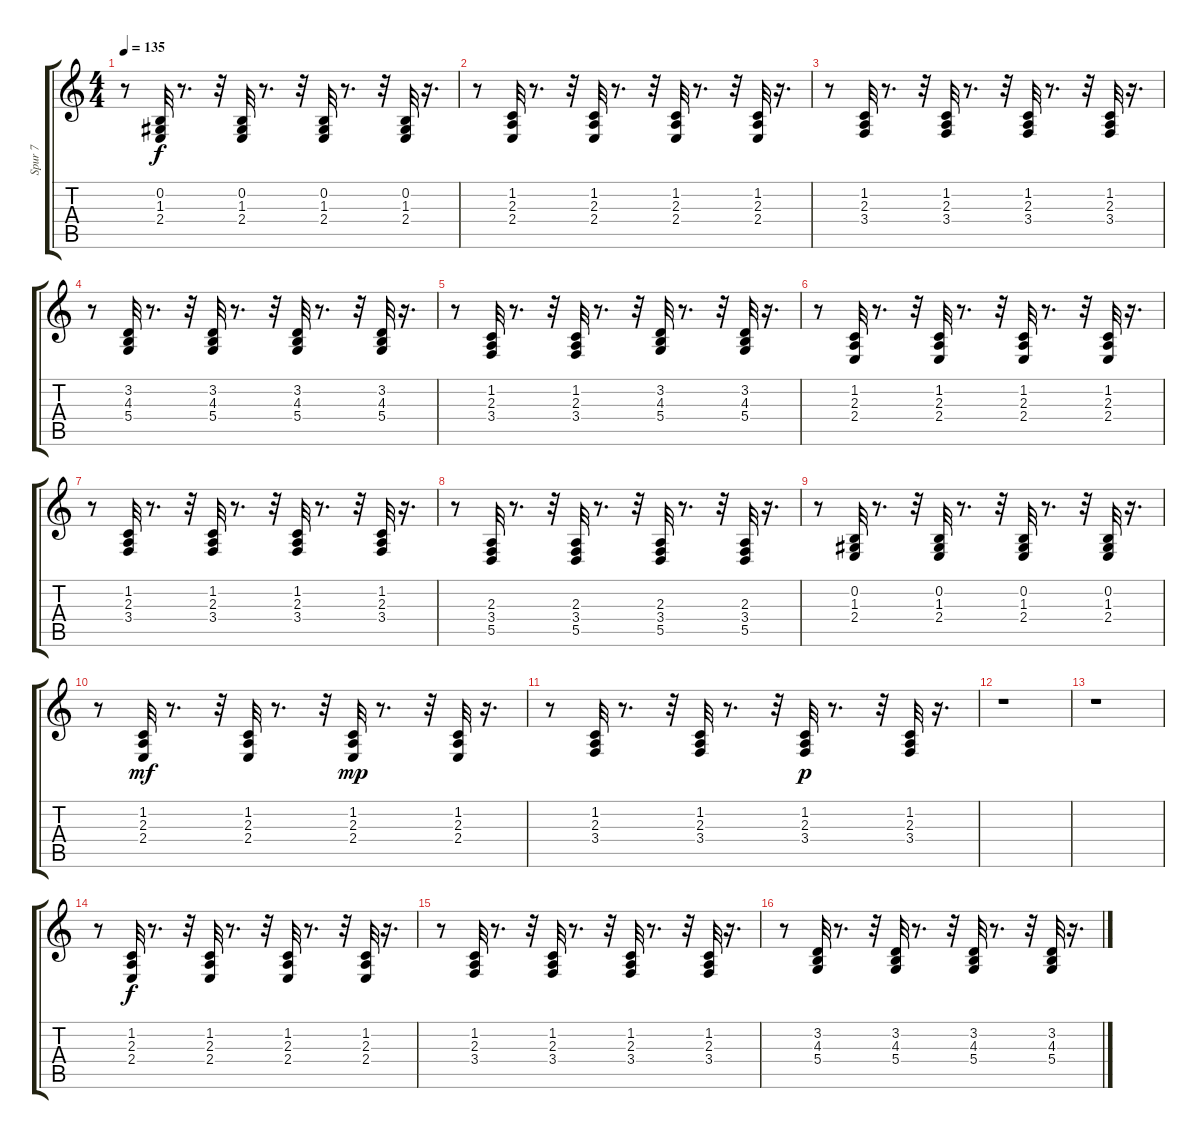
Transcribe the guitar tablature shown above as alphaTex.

\track ("Spur 7" "Spur 7") {instrument harpsichord}
\staff {score tabs}
\tuning (E4 B3 G3 D3 A2 E2) {hide}
\ts (4 4)
\tempo 135
\clef g2
\ks c
r.8{dy f} (0.2 1.3 2.4).32 r.8{d} r.32 (0.2 1.3 2.4).32 r.8{d} r.32 (0.2 1.3 2.4).32 r.8{d} r.32 (0.2 1.3 2.4).32 r.16{d} |
r.8 (1.2 2.3 2.4).32 r.8{d} r.32 (1.2 2.3 2.4).32 r.8{d} r.32 (1.2 2.3 2.4).32 r.8{d} r.32 (1.2 2.3 2.4).32 r.16{d} |
r.8 (1.2 2.3 3.4).32 r.8{d} r.32 (1.2 2.3 3.4).32 r.8{d} r.32 (1.2 2.3 3.4).32 r.8{d} r.32 (1.2 2.3 3.4).32 r.16{d} |
r.8 (3.2 4.3 5.4).32 r.8{d} r.32 (3.2 4.3 5.4).32 r.8{d} r.32 (3.2 4.3 5.4).32 r.8{d} r.32 (3.2 4.3 5.4).32 r.16{d} |
r.8 (1.2 2.3 3.4).32 r.8{d} r.32 (1.2 2.3 3.4).32 r.8{d} r.32 (3.2 4.3 5.4).32 r.8{d} r.32 (3.2 4.3 5.4).32 r.16{d} |
r.8 (1.2 2.3 2.4).32 r.8{d} r.32 (1.2 2.3 2.4).32 r.8{d} r.32 (1.2 2.3 2.4).32 r.8{d} r.32 (1.2 2.3 2.4).32 r.16{d} |
r.8 (1.2 2.3 3.4).32 r.8{d} r.32 (1.2 2.3 3.4).32 r.8{d} r.32 (1.2 2.3 3.4).32 r.8{d} r.32 (1.2 2.3 3.4).32 r.16{d} |
r.8 (2.3 3.4 5.5).32 r.8{d} r.32 (2.3 3.4 5.5).32 r.8{d} r.32 (2.3 3.4 5.5).32 r.8{d} r.32 (2.3 3.4 5.5).32 r.16{d} |
r.8 (0.2 1.3 2.4).32 r.8{d} r.32 (0.2 1.3 2.4).32 r.8{d} r.32 (0.2 1.3 2.4).32 r.8{d} r.32 (0.2 1.3 2.4).32 r.16{d} |
r.8 (1.2 2.3 2.4).32{dy mf} r.8{d} r.32 (1.2 2.3 2.4).32 r.8{d} r.32 (1.2 2.3 2.4).32{dy mp} r.8{d} r.32 (1.2 2.3 2.4).32 r.16{d} |
r.8 (1.2 2.3 3.4).32 r.8{d} r.32 (1.2 2.3 3.4).32 r.8{d} r.32 (1.2 2.3 3.4).32{dy p} r.8{d} r.32 (1.2 2.3 3.4).32 r.16{d} |
r.1 |
r.1 |
r.8 (1.2 2.3 2.4).32{dy f} r.8{d} r.32 (1.2 2.3 2.4).32 r.8{d} r.32 (1.2 2.3 2.4).32 r.8{d} r.32 (1.2 2.3 2.4).32 r.16{d} |
r.8 (1.2 2.3 3.4).32 r.8{d} r.32 (1.2 2.3 3.4).32 r.8{d} r.32 (1.2 2.3 3.4).32 r.8{d} r.32 (1.2 2.3 3.4).32 r.16{d} |
r.8 (3.2 4.3 5.4).32 r.8{d} r.32 (3.2 4.3 5.4).32 r.8{d} r.32 (3.2 4.3 5.4).32 r.8{d} r.32 (3.2 4.3 5.4).32 r.16{d}
